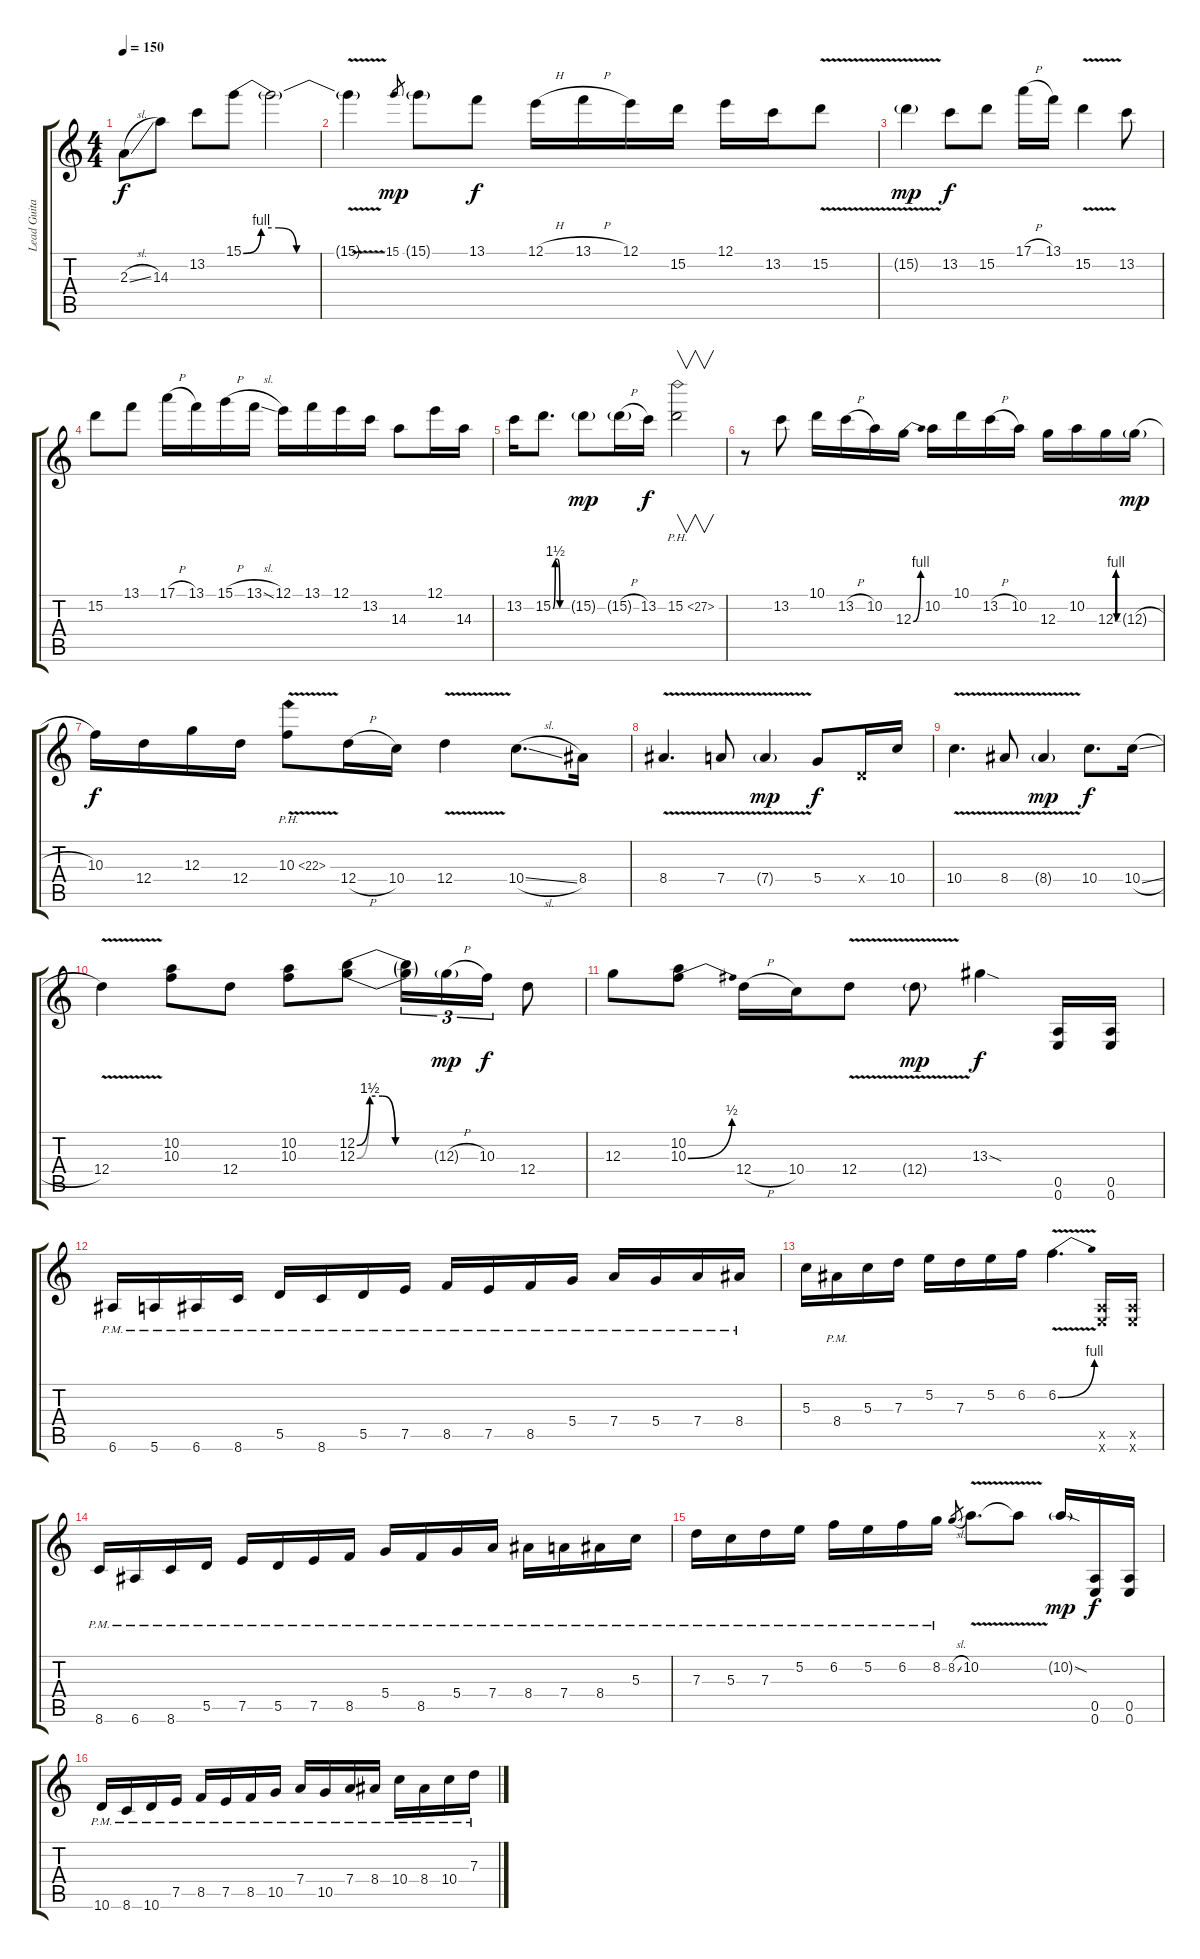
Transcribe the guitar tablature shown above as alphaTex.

\track ("Lead Guitar" "Lead Guita") {instrument distortionguitar}
\staff {score tabs}
\tuning (E4 B3 G3 D3 A2 E2) {hide}
\ts (4 4)
\tempo 150
\clef g2
\ks c
2.3{sl}.8{dy f} 14.3.8 13.2.8 15.1{be (custom 0 0 10 4 20 4 30 0 60 0)}.8 15.1{t}.2 |
15.1{v t}.4 15.1.8{gr dy mp} 15.1{g}.8 13.1.8{dy f} 12.1{h}.16 13.1{h}.16 12.1.16 15.2.16 12.1.16 13.2.16 15.2{v}.8 |
15.2{v g}.4{dy mp} 13.2.8{dy f} 15.2.8 17.1{h}.16 13.1.16 15.2{v}.4 13.2.8 |
15.2.8 13.1.8 17.1{h}.16 13.1.16 15.1{h}.16 13.1{sl}.16 12.1.16 13.1.16 12.1.16 13.2.16 14.3.8 12.1.16 14.3.16 |
13.2.16 15.2{be (custom 0 0 10 6 20 6 30 0 60 0)}.8{d} 15.2{g}.8{dy mp} 15.2{h g}.16 13.2.16{dy f} 15.2{ph 12}.2{v} |
r.8 13.2.8 10.1.16 13.2{h}.16 10.2.16 12.3{be (bend 0 0 60 4)}.16 10.2.16 10.1.16 13.2{h}.16 10.2.16 12.3.16 10.2.16 12.3{be (custom 0 0 10 4 20 4 30 0 60 0)}.16 12.3{h g}.16{dy mp} |
10.3.16{dy f} 12.4.16 12.3.16 12.4.16 10.3{ph 12 v}.8 12.4{h}.16 10.4.16 12.4{v}.4 10.4{sl}.8{d} 8.4.16 |
8.4{v}.4{d} 7.4{v}.8 7.4{v g}.4{dy mp} 5.4.8{dy f} 0.4{x}.16 10.4.16 |
10.4{v}.4{d} 8.4{v}.8 8.4{v g}.4{dy mp} 10.4.8{d dy f} 10.4{sl}.16 |
12.4{v}.4 (10.2 10.3).8 12.4.8 (10.2 10.3).8 (12.2{be (custom 0 0 10 6 20 6 30 0 60 0)} 12.3{be (custom 0 0 10 6 20 6 30 0 60 0)}).8 (12.2{t} 12.3{t}).16{tu (3 2)} 12.3{h g}.16{tu (3 2) dy mp} 10.3.16{tu (3 2) dy f} 12.4.8 |
12.3.8 (10.2 10.3{be (bend 0 0 60 2)}).8 12.4{h}.16 10.4.16 12.4{v}.8 12.4{v g}.8{dy mp} 13.3{sod}.4{dy f} (0.5 0.6).16 (0.5 0.6).16 |
6.6{pm}.16 5.6{pm}.16 6.6{pm}.16 8.6{pm}.16 5.5{pm}.16 8.6{pm}.16 5.5{pm}.16 7.5{pm}.16 8.5{pm}.16 7.5{pm}.16 8.5{pm}.16 5.4{pm}.16 7.4{pm}.16 5.4{pm}.16 7.4{pm}.16 8.4{pm}.16 |
5.3.16 8.4{pm}.16 5.3.16 7.3.16 5.2.16 7.3.16 5.2.16 6.2.16 6.2{be (bend 0 0 60 4) v}.4{d} (0.5{x} 0.6{x}).16 (0.5{x} 0.6{x}).16 |
8.6{pm}.16 6.6{pm}.16 8.6{pm}.16 5.5{pm}.16 7.5{pm}.16 5.5{pm}.16 7.5{pm}.16 8.5{pm}.16 5.4{pm}.16 8.5{pm}.16 5.4{pm}.16 7.4{pm}.16 8.4{pm}.16 7.4{pm}.16 8.4{pm}.16 5.3{pm}.16 |
7.3{pm}.16 5.3{pm}.16 7.3{pm}.16 5.2{pm}.16 6.2{pm}.16 5.2{pm}.16 6.2{pm}.16 8.2{pm}.16 8.2{sl}.8{gr} 10.2{v}.8{d} 10.2{t}.8 10.2{sod g}.16{dy mp} (0.5 0.6).16{dy f} (0.5 0.6).16 |
10.6{pm}.16 8.6{pm}.16 10.6{pm}.16 7.5{pm}.16 8.5{pm}.16 7.5{pm}.16 8.5{pm}.16 10.5{pm}.16 7.4{pm}.16 10.5{pm}.16 7.4{pm}.16 8.4{pm}.16 10.4{pm}.16 8.4{pm}.16 10.4{pm}.16 7.3{pm}.16
